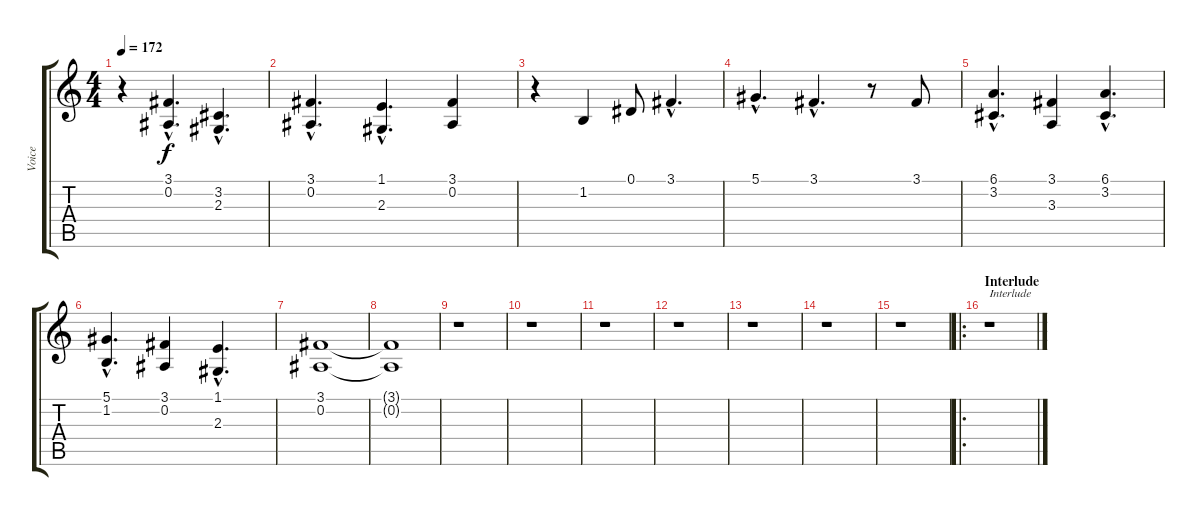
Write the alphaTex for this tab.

\track ("Voice" "Voice") {instrument tenorsax}
\staff {score tabs}
\tuning (Eb4 Bb3 Gb3 Db3 Ab2 Eb2) {hide}
\ts (4 4)
\tempo 172
\clef g2
\ks c
r.4{dy f} (3.1{hac} 0.2{hac}).4{d} (3.2{hac} 2.3{hac}).4{d} |
(3.1{hac} 0.2{hac}).4{d} (1.1{hac} 2.3{hac}).4{d} (3.1 0.2).4 |
r.4 1.2.4 0.1.8 3.1{hac}.4{d} |
5.1{hac}.4{d} 3.1{hac}.4{d} r.8 3.1.8 |
(6.1{hac} 3.2{hac}).4{d} (3.1 3.3).4 (6.1{hac} 3.2{hac}).4{d} |
(5.1{hac} 1.2{hac}).4{d} (3.1 0.2).4 (1.1{hac} 2.3{hac}).4{d} |
(3.1 0.2).1 |
(3.1{t} 0.2{t}).1 |
r.1 |
r.1 |
r.1 |
r.1 |
r.1 |
r.1 |
r.1 |
\ro
\section ("" "Interlude")
r.1{txt "Interlude"}
